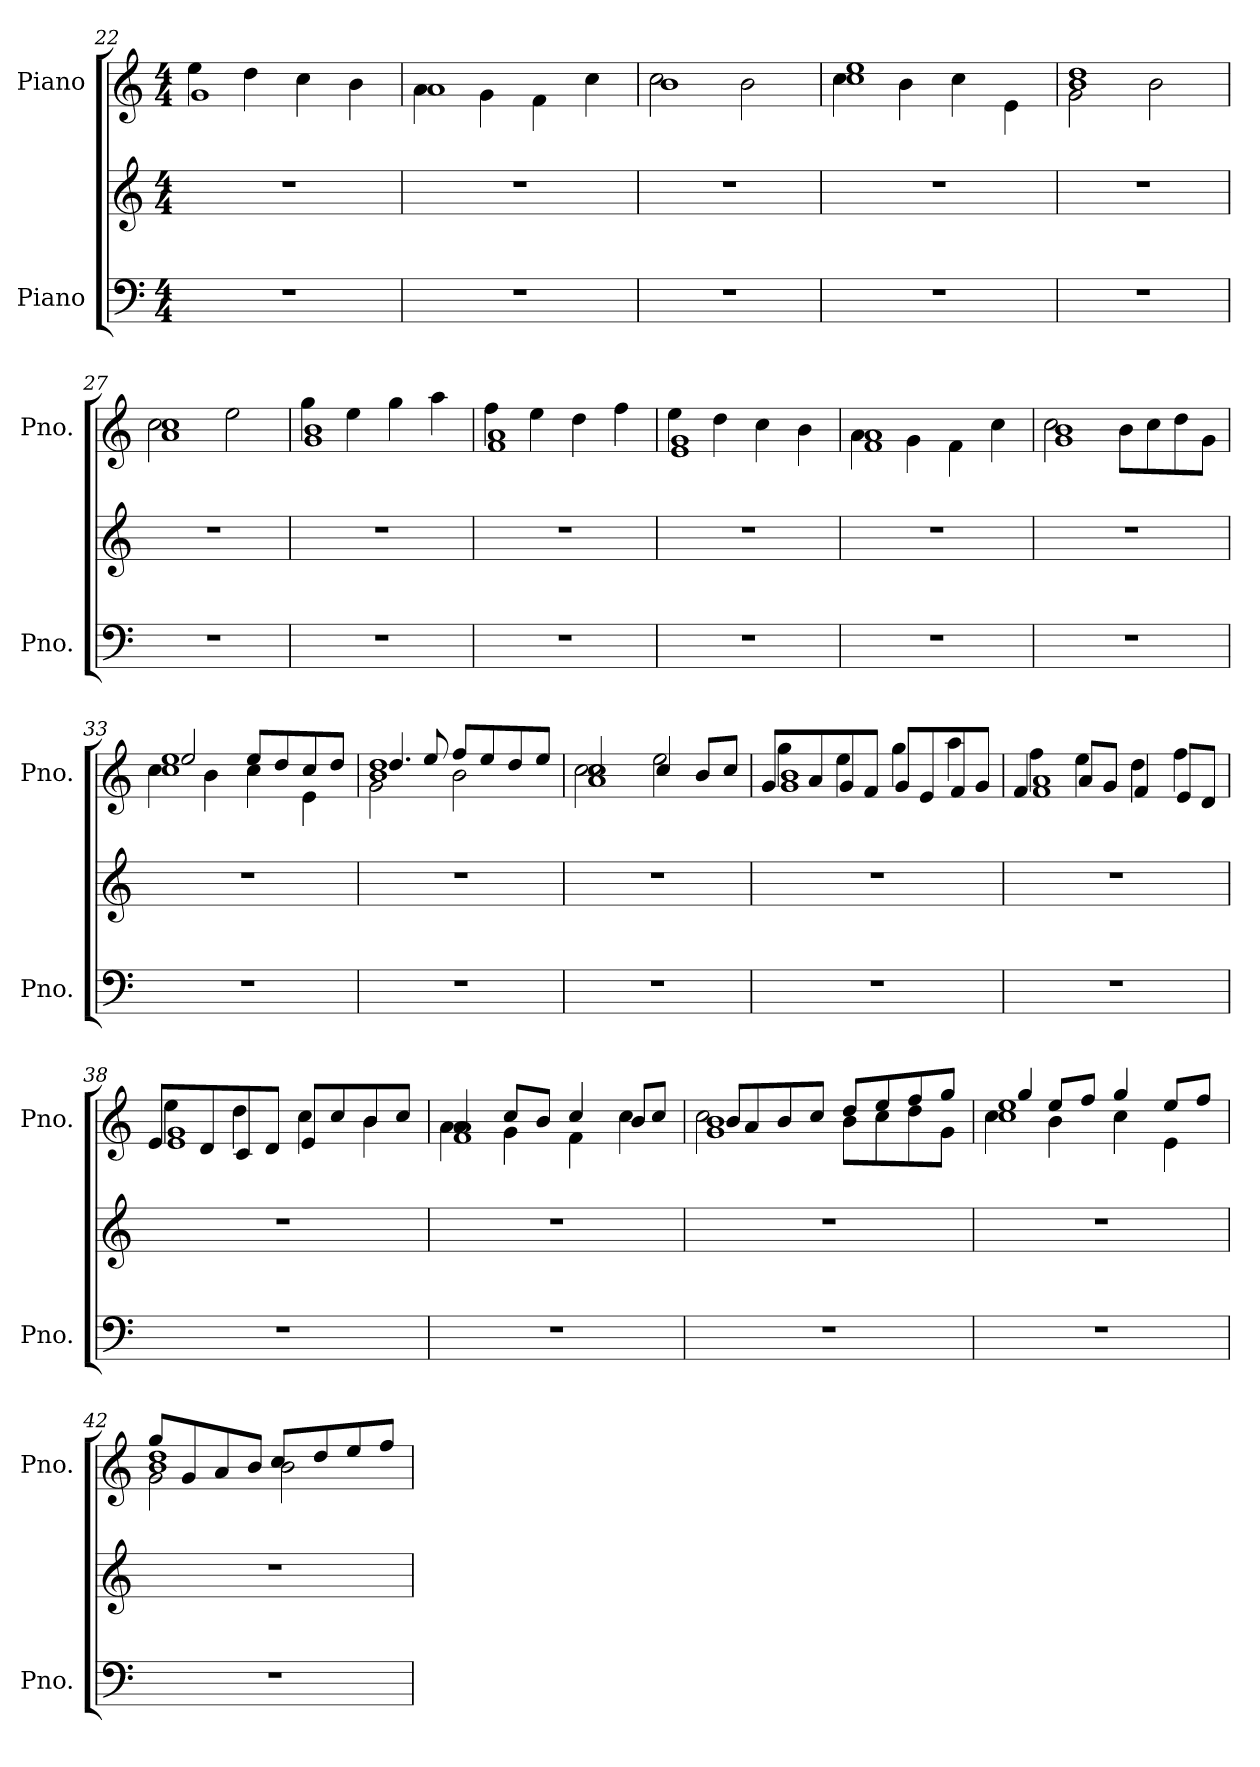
**kern	**kern	**kern
*part2	*part2	*part1
*staff3	*staff2	*staff1
*I"Piano	*	*I"Piano
*I'Pno.	*	*I'Pno.
*clefF4	*clefG2	*clefG2
*k[]	*k[]	*k[]
*M4/4	*M4/4	*M4/4
=22	=22	=22
*	*	*^
1r	1r	1g	4ee\
.	.	.	4dd\
.	.	.	4cc\
.	.	.	4b\
=23	=23	=23	=23
1r	1r	1a	4a\
.	.	.	4g\
.	.	.	4f\
.	.	.	4cc\
=24	=24	=24	=24
1r	1r	1b	2cc\
.	.	.	2b\
!!LO:LB:g=z	!!
=25	=25	=25	=25
1r	1r	1cc 1ee	4cc\
.	.	.	4b\
.	.	.	4cc\
.	.	.	4e\
=26	=26	=26	=26
1r	1r	1b 1dd	2g\
.	.	.	2b\
=27	=27	=27	=27
1r	1r	1a 1cc	2cc\
.	.	.	2ee\
=28	=28	=28	=28
1r	1r	1g 1b	4gg\
.	.	.	4ee\
.	.	.	4gg\
.	.	.	4aa\
!!LO:LB:g=z	!!
=29	=29	=29	=29
1r	1r	1f 1a	4ff\
.	.	.	4ee\
.	.	.	4dd\
.	.	.	4ff\
=30	=30	=30	=30
1r	1r	1e 1g	4ee\
.	.	.	4dd\
.	.	.	4cc\
.	.	.	4b\
=31	=31	=31	=31
1r	1r	1f 1a	4a\
.	.	.	4g\
.	.	.	4f\
.	.	.	4cc\
=32	=32	=32	=32
1r	1r	1g 1b	2cc\
.	.	.	8b\L
.	.	.	8cc\
.	.	.	8dd\
.	.	.	8g\J
!!LO:PB:g=z
=33	=33	=33	=33
*	*	*	*^
1r	1r	1cc 1ee	4cc\	2ee/
.	.	.	4b\	.
.	.	.	4cc\	8ee/L
.	.	.	.	8dd/
.	.	.	4e\	8cc/
.	.	.	.	8dd/J
=34	=34	=34	=34	=34
1r	1r	1b 1dd	2g\	4.dd/
.	.	.	.	8ee/
.	.	.	2b\	8ff/L
.	.	.	.	8ee/
.	.	.	.	8dd/
.	.	.	.	8ee/J
=35	=35	=35	=35	=35
1r	1r	1a 1cc	2cc\	2cc/
.	.	.	2ee\	4cc/
.	.	.	.	8b/L
.	.	.	.	8cc/J
=36	=36	=36	=36	=36
1r	1r	1g 1b	4gg\	8g/L
.	.	.	.	8a/
.	.	.	4ee\	8g/
.	.	.	.	8f/J
.	.	.	4gg\	8g/L
.	.	.	.	8e/
.	.	.	4aa\	8f/
.	.	.	.	8g/J
!!LO:LB:g=z	!!	!!
=37	=37	=37	=37	=37
1r	1r	1f 1a	4ff\	4f/
.	.	.	4ee\	8a/L
.	.	.	.	8g/J
.	.	.	4dd\	4f/
.	.	.	4ff\	8e/L
.	.	.	.	8d/J
=38	=38	=38	=38	=38
1r	1r	1e 1g	4ee\	8e/L
.	.	.	.	8d/
.	.	.	4dd\	8c/
.	.	.	.	8d/J
.	.	.	4cc\	8e/L
.	.	.	.	8cc/
.	.	.	4b\	8b/
.	.	.	.	8cc/J
=39	=39	=39	=39	=39
1r	1r	1f 1a	4a\	4a/
.	.	.	4g\	8cc/L
.	.	.	.	8b/J
.	.	.	4f\	4cc/
.	.	.	4cc\	8b/L
.	.	.	.	8cc/J
=40	=40	=40	=40	=40
1r	1r	1g 1b	2cc\	8b/L
.	.	.	.	8a/
.	.	.	.	8b/
.	.	.	.	8cc/J
.	.	.	8b\L	8dd/L
.	.	.	8cc\	8ee/
.	.	.	8dd\	8ff/
.	.	.	8g\J	8gg/J
!!LO:LB:g=z	!!	!!
=41	=41	=41	=41	=41
1r	1r	1cc 1ee	4cc\	4gg/
.	.	.	4b\	8ee/L
.	.	.	.	8ff/J
.	.	.	4cc\	4gg/
.	.	.	4e\	8ee/L
.	.	.	.	8ff/J
=42	=42	=42	=42	=42
1r	1r	1b 1dd	2g\	8gg/L
.	.	.	.	8g/
.	.	.	.	8a/
.	.	.	.	8b/J
.	.	.	2b\	8cc/L
.	.	.	.	8dd/
.	.	.	.	8ee/
.	.	.	.	8ff/J
*	*	*v	*v	*v
=	=	=
*-	*-	*-
